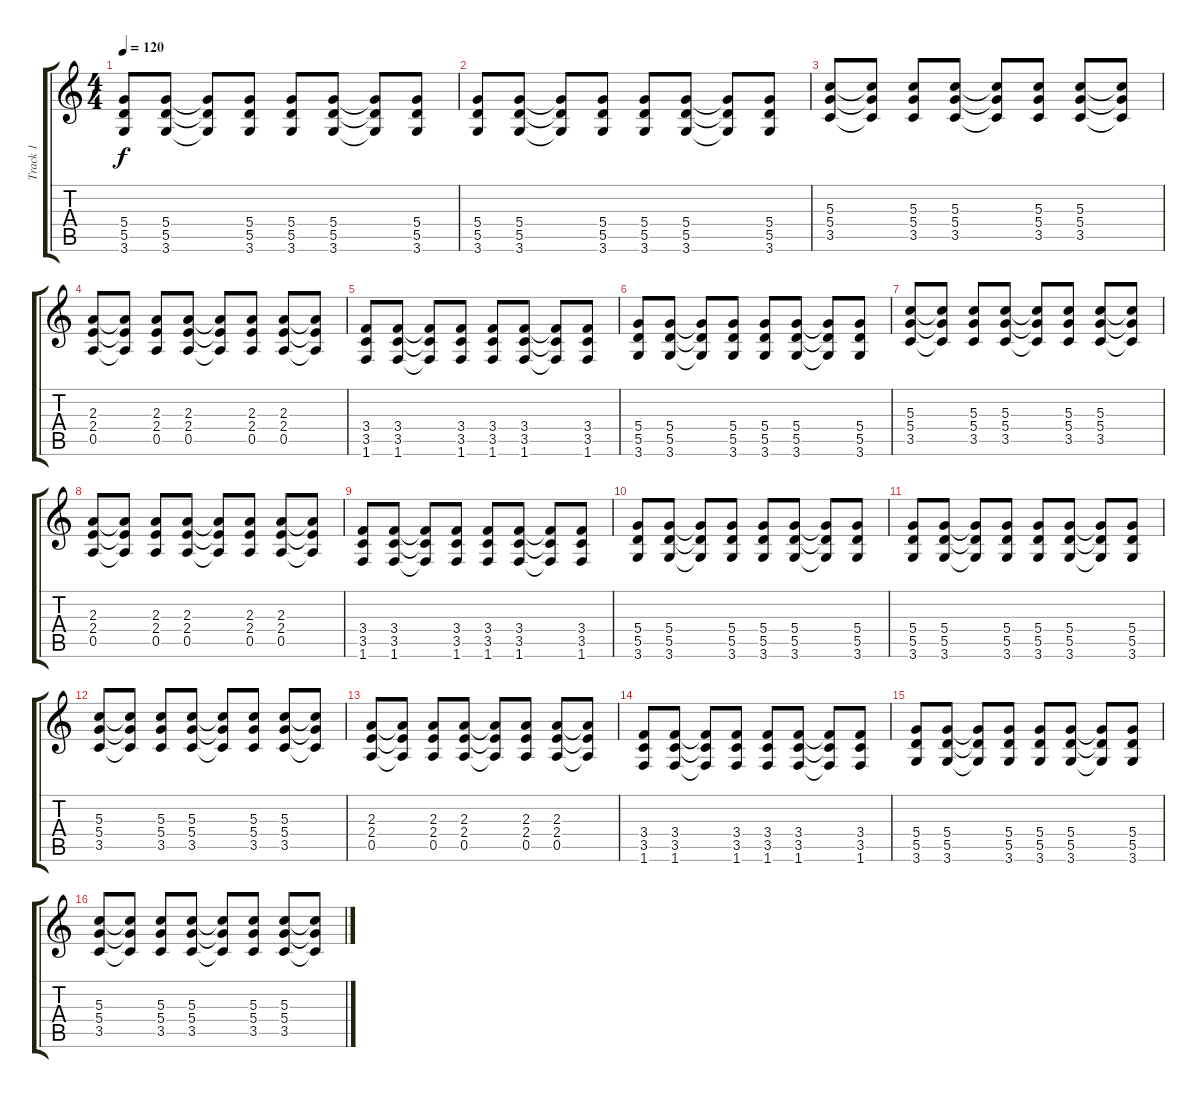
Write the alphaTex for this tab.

\track ("Track 1" "Track 1") {instrument electricguitarclean}
\staff {score tabs}
\tuning (E4 B3 G3 D3 A2 E2) {hide}
\ts (4 4)
\tempo 120
\clef g2
\ks c
(5.4 5.5 3.6).8{dy f} (5.4 5.5 3.6).8 (5.4{t} 5.5{t} 3.6{t}).8 (5.4 5.5 3.6).8 (5.4 5.5 3.6).8 (5.4 5.5 3.6).8 (5.4{t} 5.5{t} 3.6{t}).8 (5.4 5.5 3.6).8 |
(5.4 5.5 3.6).8 (5.4 5.5 3.6).8 (5.4{t} 5.5{t} 3.6{t}).8 (5.4 5.5 3.6).8 (5.4 5.5 3.6).8 (5.4 5.5 3.6).8 (5.4{t} 5.5{t} 3.6{t}).8 (5.4 5.5 3.6).8 |
(5.3 5.4 3.5).8 (5.3{t} 5.4{t} 3.5{t}).8 (5.3 5.4 3.5).8 (5.3 5.4 3.5).8 (5.3{t} 5.4{t} 3.5{t}).8 (5.3 5.4 3.5).8 (5.3 5.4 3.5).8 (5.3{t} 5.4{t} 3.5{t}).8 |
(2.3 2.4 0.5).8 (2.3{t} 2.4{t} 0.5{t}).8 (2.3 2.4 0.5).8 (2.3 2.4 0.5).8 (2.3{t} 2.4{t} 0.5{t}).8 (2.3 2.4 0.5).8 (2.3 2.4 0.5).8 (2.3{t} 2.4{t} 0.5{t}).8 |
(3.4 3.5 1.6).8 (3.4 3.5 1.6).8 (3.4{t} 3.5{t} 1.6{t}).8 (3.4 3.5 1.6).8 (3.4 3.5 1.6).8 (3.4 3.5 1.6).8 (3.4{t} 3.5{t} 1.6{t}).8 (3.4 3.5 1.6).8 |
(5.4 5.5 3.6).8 (5.4 5.5 3.6).8 (5.4{t} 5.5{t} 3.6{t}).8 (5.4 5.5 3.6).8 (5.4 5.5 3.6).8 (5.4 5.5 3.6).8 (5.4{t} 5.5{t} 3.6{t}).8 (5.4 5.5 3.6).8 |
(5.3 5.4 3.5).8 (5.3{t} 5.4{t} 3.5{t}).8 (5.3 5.4 3.5).8 (5.3 5.4 3.5).8 (5.3{t} 5.4{t} 3.5{t}).8 (5.3 5.4 3.5).8 (5.3 5.4 3.5).8 (5.3{t} 5.4{t} 3.5{t}).8 |
(2.3 2.4 0.5).8 (2.3{t} 2.4{t} 0.5{t}).8 (2.3 2.4 0.5).8 (2.3 2.4 0.5).8 (2.3{t} 2.4{t} 0.5{t}).8 (2.3 2.4 0.5).8 (2.3 2.4 0.5).8 (2.3{t} 2.4{t} 0.5{t}).8 |
(3.4 3.5 1.6).8 (3.4 3.5 1.6).8 (3.4{t} 3.5{t} 1.6{t}).8 (3.4 3.5 1.6).8 (3.4 3.5 1.6).8 (3.4 3.5 1.6).8 (3.4{t} 3.5{t} 1.6{t}).8 (3.4 3.5 1.6).8 |
(5.4 5.5 3.6).8 (5.4 5.5 3.6).8 (5.4{t} 5.5{t} 3.6{t}).8 (5.4 5.5 3.6).8 (5.4 5.5 3.6).8 (5.4 5.5 3.6).8 (5.4{t} 5.5{t} 3.6{t}).8 (5.4 5.5 3.6).8 |
(5.4 5.5 3.6).8 (5.4 5.5 3.6).8 (5.4{t} 5.5{t} 3.6{t}).8 (5.4 5.5 3.6).8 (5.4 5.5 3.6).8 (5.4 5.5 3.6).8 (5.4{t} 5.5{t} 3.6{t}).8 (5.4 5.5 3.6).8 |
(5.3 5.4 3.5).8 (5.3{t} 5.4{t} 3.5{t}).8 (5.3 5.4 3.5).8 (5.3 5.4 3.5).8 (5.3{t} 5.4{t} 3.5{t}).8 (5.3 5.4 3.5).8 (5.3 5.4 3.5).8 (5.3{t} 5.4{t} 3.5{t}).8 |
(2.3 2.4 0.5).8 (2.3{t} 2.4{t} 0.5{t}).8 (2.3 2.4 0.5).8 (2.3 2.4 0.5).8 (2.3{t} 2.4{t} 0.5{t}).8 (2.3 2.4 0.5).8 (2.3 2.4 0.5).8 (2.3{t} 2.4{t} 0.5{t}).8 |
(3.4 3.5 1.6).8 (3.4 3.5 1.6).8 (3.4{t} 3.5{t} 1.6{t}).8 (3.4 3.5 1.6).8 (3.4 3.5 1.6).8 (3.4 3.5 1.6).8 (3.4{t} 3.5{t} 1.6{t}).8 (3.4 3.5 1.6).8 |
(5.4 5.5 3.6).8 (5.4 5.5 3.6).8 (5.4{t} 5.5{t} 3.6{t}).8 (5.4 5.5 3.6).8 (5.4 5.5 3.6).8 (5.4 5.5 3.6).8 (5.4{t} 5.5{t} 3.6{t}).8 (5.4 5.5 3.6).8 |
(5.3 5.4 3.5).8 (5.3{t} 5.4{t} 3.5{t}).8 (5.3 5.4 3.5).8 (5.3 5.4 3.5).8 (5.3{t} 5.4{t} 3.5{t}).8 (5.3 5.4 3.5).8 (5.3 5.4 3.5).8 (5.3{t} 5.4{t} 3.5{t}).8
